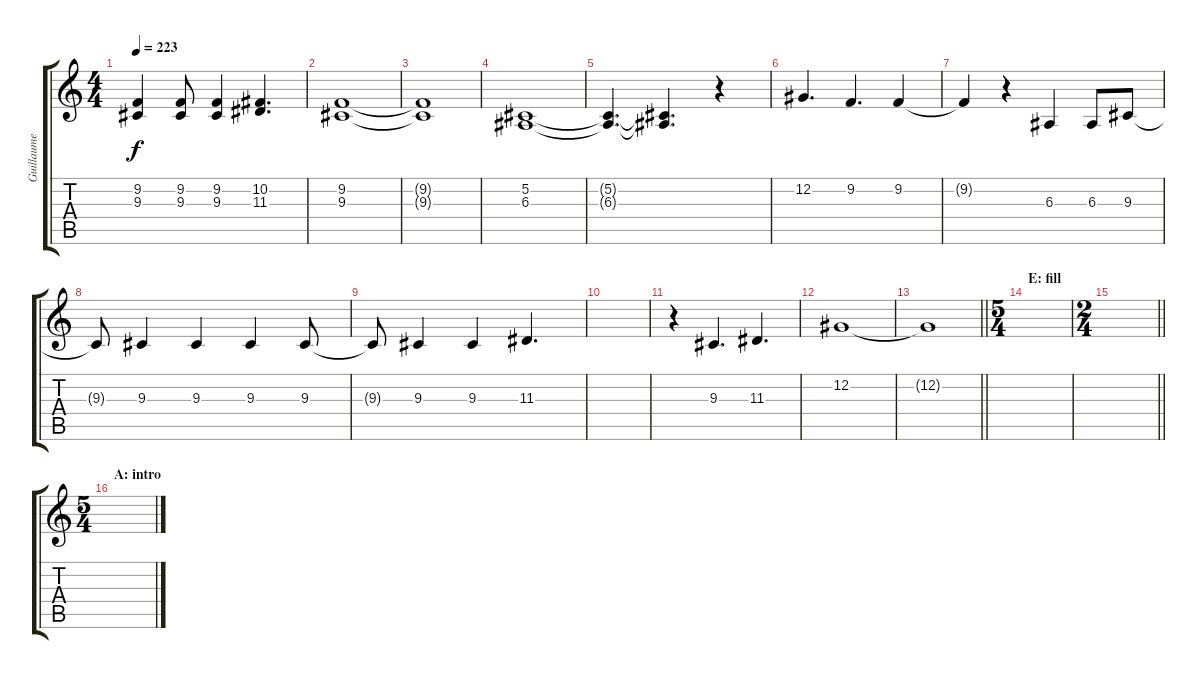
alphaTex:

\track ("Guillaume Background" "Guillaume ") {instrument tenorsax}
\staff {score tabs}
\tuning (Db4 Ab3 E3 B2 Gb2 B1) {hide}
\ts (4 4)
\tempo 223
\clef g2
\ks c
(9.2 9.3).4{dy f} (9.2 9.3).8 (9.2 9.3).4 (10.2 11.3).4{d} |
(9.2 9.3).1 |
(9.2{t} 9.3{t}).1 |
(5.2 6.3).1 |
(5.2{t} 6.3{t}).4{d} (5.2{t} 6.3{t}).4{d} r.4 |
12.2.4{d} 9.2.4{d} 9.2.4 |
9.2{t}.4 r.4 6.3.4 6.3.8 9.3.8 |
9.3{t}.8 9.3.4 9.3.4 9.3.4 9.3.8 |
9.3{t}.8 9.3.4 9.3.4 11.3.4{d} |
|
r.4 9.3.4{d} 11.3.4{d} |
12.2.1 |
\barLineRight lightlight
12.2{t}.1 |
\ts (5 4)
\section ("" "E: fill")
|
\ts (2 4)
\barLineRight lightlight
|
\ts (5 4)
\section ("" "A: intro")
